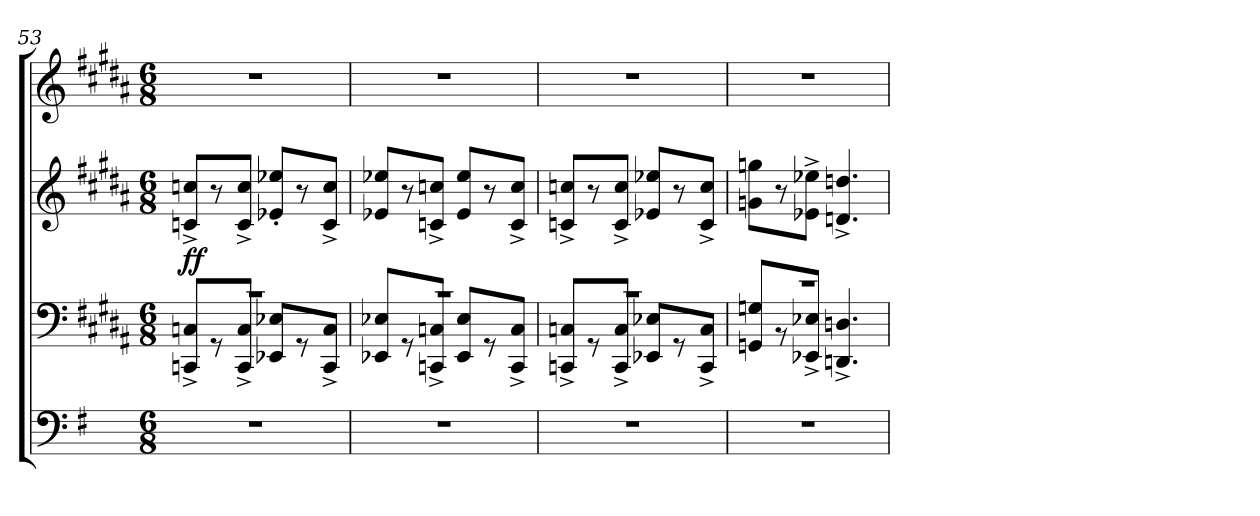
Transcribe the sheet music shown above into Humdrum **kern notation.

**kern	**kern	**kern	**dynam	**kern
*part3	*part2	*part2	*part2	*part1
*staff4	*staff3	*staff2	*staff2/3	*staff1
*clefF4	*clefF4	*clefG2	*	*clefG2
*k[f#]	*k[f#c#g#d#a#]	*k[f#c#g#d#a#]	*	*k[f#c#g#d#a#]
*M6/8	*M6/8	*M6/8	*	*M6/8
=53	=53	=53	=53	=53
*	*^	*	*	*
!	!	!	!	!LO:DY:b	!
2.r	2.r	8CCn/^> 8Cn/^>L	8cn/^> 8ccn/^>L	ff	2.r
.	.	8r	8r	.	.
.	.	8CC/^> 8C/^>J	8c/^> 8cc/^>J	.	.
.	.	8EE-X/ 8E-X/L	8e-X/'> 8ee-X/'>L	.	.
.	.	8r	8r	.	.
.	.	8CC/^> 8C/^>J	8c/^> 8cc/^>J	.	.
=54	=54	=54	=54	=54	=54
2.r	2.r	8EE-X/ 8E-X/L	8e-X/ 8ee-X/L	.	2.r
.	.	8r	8r	.	.
.	.	8CCn/^> 8Cn/^>J	8cn/^> 8ccn/^>J	.	.
.	.	8EE-/ 8E-/L	8e-/ 8ee-/L	.	.
.	.	8r	8r	.	.
.	.	8CC/^> 8C/^>J	8c/^> 8cc/^>J	.	.
=55	=55	=55	=55	=55	=55
2.r	2.r	8CCn/^> 8Cn/^>L	8cn/^> 8ccn/^>L	.	2.r
.	.	8r	8r	.	.
.	.	8CC/^> 8C/^>J	8c/^> 8cc/^>J	.	.
.	.	8EE-X/ 8E-X/L	8e-X/ 8ee-X/L	.	.
.	.	8r	8r	.	.
.	.	8CC/^> 8C/^>J	8c/^> 8cc/^>J	.	.
=56	=56	=56	=56	=56	=56
2.r	2.r	8GGn/ 8Gn/L	8gn\ 8ggn\L	.	2.r
.	.	8r	8r	.	.
.	.	8EE-X/^> 8E-X/^>J	8e-X\^> 8ee-X\^>J	.	.
.	.	4.DDn/^> 4.Dn/^>	4.dn/^> 4.ddn/^>	.	.
*	*v	*v	*	*	*
=	=	=	=	=
*-	*-	*-	*-	*-
